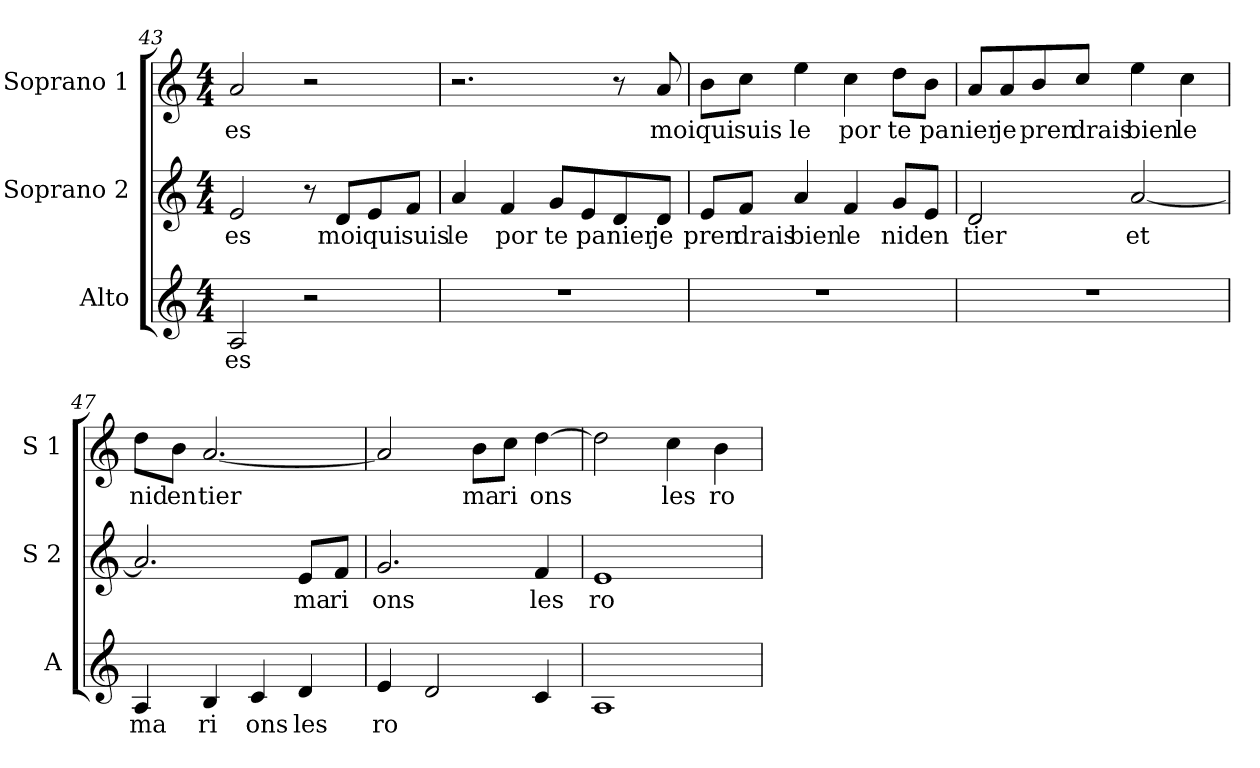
**kern	**text	**kern	**text	**kern	**text
*part3	*part3	*part2	*part2	*part1	*part1
*staff3	*staff3	*staff2	*staff2	*staff1	*staff1
*I"Alto	*	*I"Soprano 2	*	*I"Soprano 1	*
*I'A	*	*I'S 2	*	*I'S 1	*
*clefG2	*	*clefG2	*	*clefG2	*
*k[]	*	*k[]	*	*k[]	*
*C:	*	*C:	*	*C:	*
*M4/4	*	*M4/4	*	*M4/4	*
=43	=43	=43	=43	=43	=43
!	!LO:LY:b	!	!	!	!
!	!	!	!LO:LY:b	!	!
!	!	!	!	!	!LO:LY:b
2A/	es	2e/	es	2a/	es
2r	.	8r	.	2r	.
!	!	!	!LO:LY:b	!	!
.	.	8d/L	moi	.	.
!	!	!	!LO:LY:b	!	!
.	.	8e/	qui	.	.
!	!	!	!LO:LY:b	!	!
.	.	8f/J	suis	.	.
=44	=44	=44	=44	=44	=44
!	!	!	!LO:LY:b	!	!
1r	.	4a/	le	2.r	.
!	!	!	!LO:LY:b	!	!
.	.	4f/	por	.	.
!	!	!	!LO:LY:b	!	!
.	.	8g/L	te	.	.
!	!	!	!LO:LY:b	!	!
.	.	8e/	pa	.	.
!	!	!	!LO:LY:b	!	!
.	.	8d/	nier	8r	.
!	!	!	!LO:LY:b	!	!
!	!	!	!	!	!LO:LY:b
.	.	8d/J	je	8a/	moi
!!LO:LB:g=z
=45	=45	=45	=45	=45	=45
!	!	!	!LO:LY:b	!	!
!	!	!	!	!	!LO:LY:b
1r	.	8e/L	pren	8b\L	qui
!	!	!	!LO:LY:b	!	!
!	!	!	!	!	!LO:LY:b
.	.	8f/J	drais	8cc\J	suis
!	!	!	!LO:LY:b	!	!
!	!	!	!	!	!LO:LY:b
.	.	4a/	bien	4ee\	le
!	!	!	!LO:LY:b	!	!
!	!	!	!	!	!LO:LY:b
.	.	4f/	le	4cc\	por
!	!	!	!LO:LY:b	!	!
!	!	!	!	!	!LO:LY:b
.	.	8g/L	nid	8dd\L	te
!	!	!	!LO:LY:b	!	!
!	!	!	!	!	!LO:LY:b
.	.	8e/J	en	8b\J	pa
=46	=46	=46	=46	=46	=46
!	!	!	!LO:LY:b	!	!
!	!	!	!	!	!LO:LY:b
1r	.	2d/	tier	8a/L	nier
!	!	!	!	!	!LO:LY:b
.	.	.	.	8a/	je
!	!	!	!	!	!LO:LY:b
.	.	.	.	8b/	pren
!	!	!	!	!	!LO:LY:b
.	.	.	.	8cc/J	drais
!	!	!	!LO:LY:b	!	!
!	!	!	!	!	!LO:LY:b
.	.	[2a/	et	4ee\	bien
!	!	!	!	!	!LO:LY:b
.	.	.	.	4cc\	le
=47	=47	=47	=47	=47	=47
!	!LO:LY:b	!	!	!	!
!	!	!	!	!	!LO:LY:b
4A/	ma	2.a/]	.	8dd\L	nid
!	!	!	!	!	!LO:LY:b
.	.	.	.	8b\J	en
!	!LO:LY:b	!	!	!	!
!	!	!	!	!	!LO:LY:b
4B/	ri	.	.	[2.a/	tier
!	!LO:LY:b	!	!	!	!
4c/	ons	.	.	.	.
!	!LO:LY:b	!	!	!	!
!	!	!	!LO:LY:b	!	!
4d/	les	8e/L	ma	.	.
!	!	!	!LO:LY:b	!	!
.	.	8f/J	ri	.	.
=48	=48	=48	=48	=48	=48
!	!LO:LY:b	!	!	!	!
!	!	!	!LO:LY:b	!	!
4e/	ro	2.g/	ons	2a/]	.
2d/	.	.	.	.	.
!	!	!	!	!	!LO:LY:b
.	.	.	.	8b\L	ma
!	!	!	!	!	!LO:LY:b
.	.	.	.	8cc\J	ri
!	!	!	!LO:LY:b	!	!
!	!	!	!	!	!LO:LY:b
4c/	.	4f/	les	[4dd\	ons
!!LO:PB:g=z
=49	=49	=49	=49	=49	=49
!	!	!	!LO:LY:b	!	!
1A	.	1e	ro	2dd\]	.
!	!	!	!	!	!LO:LY:b
.	.	.	.	4cc\	les
!	!	!	!	!	!LO:LY:b
.	.	.	.	4b\	ro
=	=	=	=	=	=
*-	*-	*-	*-	*-	*-
